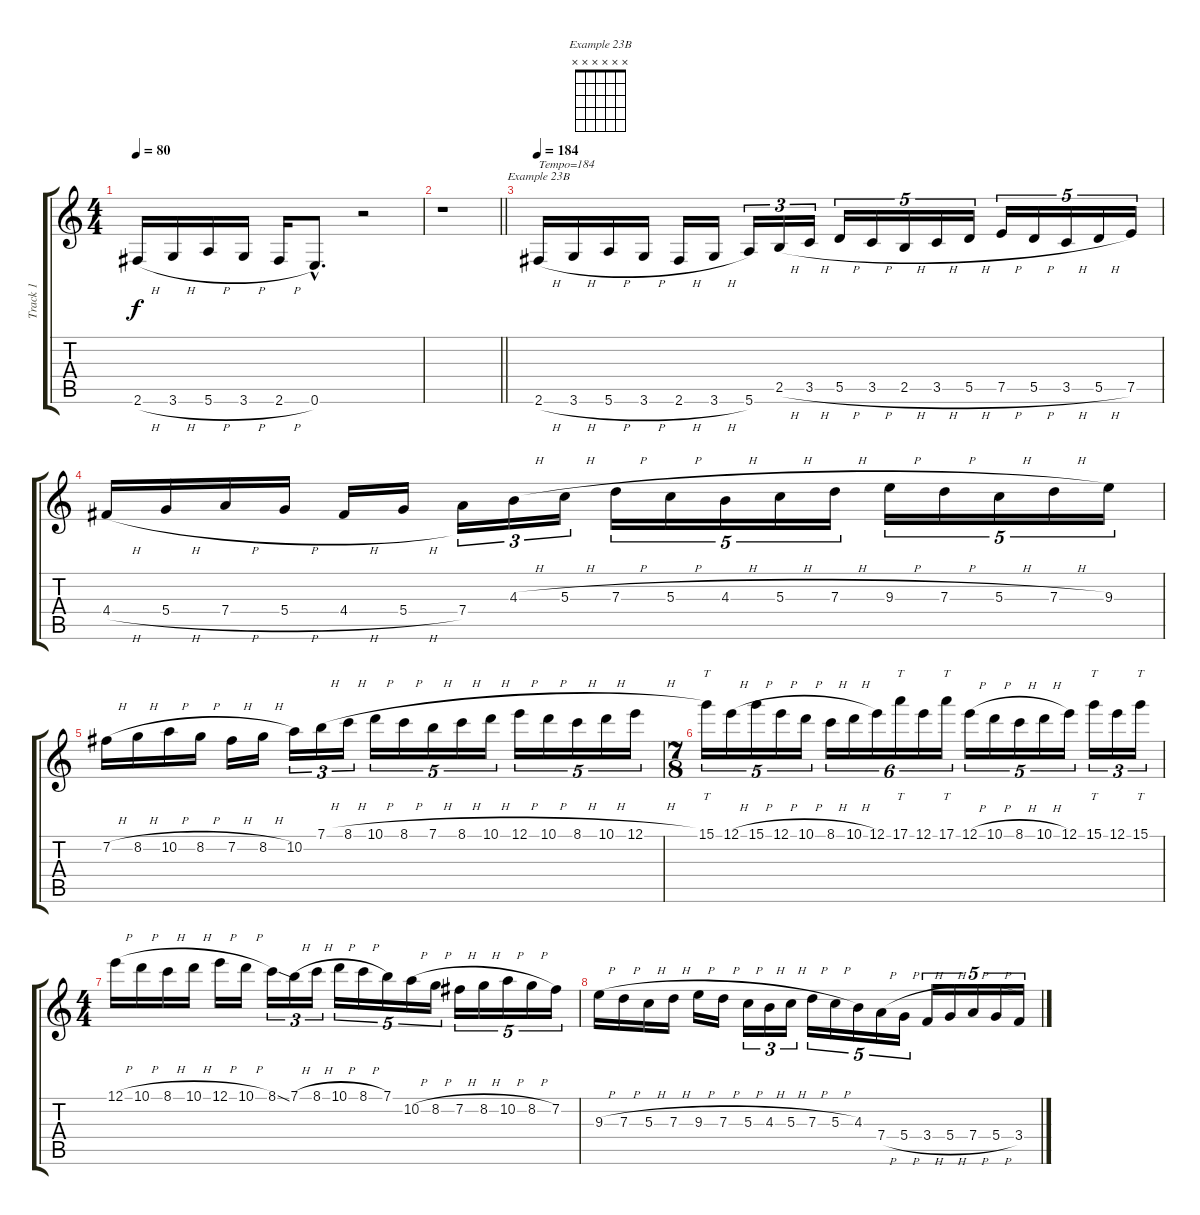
\track ("Track 1" "Track 1") {instrument distortionguitar}
\staff {score tabs}
\tuning (E4 B3 G3 D3 A2 E2) {hide}
\chord ("Example 23B" x x x x x x)
\ts (4 4)
\tempo 80
\clef g2
\ks c
2.6{h}.16{dy f} 3.6{h}.16 5.6{h}.16 3.6{h}.16 2.6{h}.16 0.6{hac}.8{d} r.2 |
\barLineRight lightlight
r.1 |
\tempo 184
2.6{h}.16{ch "Example 23B" txt "Tempo=184"} 3.6{h}.16 5.6{h}.16 3.6{h}.16 2.6{h}.16 3.6{h}.16 5.6.16{tu (3 2)} 2.5{h}.16{tu (3 2)} 3.5{h}.16{tu (3 2)} 5.5{h}.16{tu (5 4)} 3.5{h}.16{tu (5 4)} 2.5{h}.16{tu (5 4)} 3.5{h}.16{tu (5 4)} 5.5{h}.16{tu (5 4)} 7.5{h}.16{tu (5 4)} 5.5{h}.16{tu (5 4)} 3.5{h}.16{tu (5 4)} 5.5{h}.16{tu (5 4)} 7.5.16{tu (5 4)} |
4.4{h}.16 5.4{h}.16 7.4{h}.16 5.4{h}.16 4.4{h}.16 5.4{h}.16 7.4.16{tu (3 2)} 4.3{h}.16{tu (3 2)} 5.3{h}.16{tu (3 2)} 7.3{h}.16{tu (5 4)} 5.3{h}.16{tu (5 4)} 4.3{h}.16{tu (5 4)} 5.3{h}.16{tu (5 4)} 7.3{h}.16{tu (5 4)} 9.3{h}.16{tu (5 4)} 7.3{h}.16{tu (5 4)} 5.3{h}.16{tu (5 4)} 7.3{h}.16{tu (5 4)} 9.3.16{tu (5 4)} |
7.2{h}.16 8.2{h}.16 10.2{h}.16 8.2{h}.16 7.2{h}.16 8.2{h}.16 10.2.16{tu (3 2)} 7.1{h}.16{tu (3 2)} 8.1{h}.16{tu (3 2)} 10.1{h}.16{tu (5 4)} 8.1{h}.16{tu (5 4)} 7.1{h}.16{tu (5 4)} 8.1{h}.16{tu (5 4)} 10.1{h}.16{tu (5 4)} 12.1{h}.16{tu (5 4)} 10.1{h}.16{tu (5 4)} 8.1{h}.16{tu (5 4)} 10.1{h}.16{tu (5 4)} 12.1{h}.16{tu (5 4)} |
\ts (7 8)
15.1.16{tt tu (5 4)} 12.1{h}.16{tu (5 4)} 15.1{h}.16{tu (5 4)} 12.1{h}.16{tu (5 4)} 10.1{h}.16{tu (5 4)} 8.1{h}.16{tu (6 4)} 10.1{h}.16{tu (6 4)} 12.1.16{tu (6 4)} 17.1.16{tt tu (6 4)} 12.1.16{tu (6 4)} 17.1.16{tt tu (6 4)} 12.1{h}.16{tu (5 4)} 10.1{h}.16{tu (5 4)} 8.1{h}.16{tu (5 4)} 10.1{h}.16{tu (5 4)} 12.1.16{tu (5 4)} 15.1.16{tt tu (3 2)} 12.1.16{tu (3 2)} 15.1.16{tt tu (3 2)} |
\ts (4 4)
12.1{h}.16 10.1{h}.16 8.1{h}.16 10.1{h}.16 12.1{h}.16 10.1{h}.16 8.1{sod}.16{tu (3 2)} 7.1{h}.16{tu (3 2)} 8.1{h}.16{tu (3 2)} 10.1{h}.16{tu (5 4)} 8.1{h}.16{tu (5 4)} 7.1.16{tu (5 4)} 10.2{h}.16{tu (5 4)} 8.2{h}.16{tu (5 4)} 7.2{h}.16{tu (5 4)} 8.2{h}.16{tu (5 4)} 10.2{h}.16{tu (5 4)} 8.2{h}.16{tu (5 4)} 7.2.16{tu (5 4)} |
9.3{h}.16 7.3{h}.16 5.3{h}.16 7.3{h}.16 9.3{h}.16 7.3{h}.16 5.3{h}.16{tu (3 2)} 4.3{h}.16{tu (3 2)} 5.3{h}.16{tu (3 2)} 7.3{h}.16{tu (5 4)} 5.3{h}.16{tu (5 4)} 4.3.16{tu (5 4)} 7.4{h}.16{tu (5 4)} 5.4{h}.16{tu (5 4)} 3.4{h}.16{tu (5 4)} 5.4{h}.16{tu (5 4)} 7.4{h}.16{tu (5 4)} 5.4{h}.16{tu (5 4)} 3.4.16{tu (5 4)}
